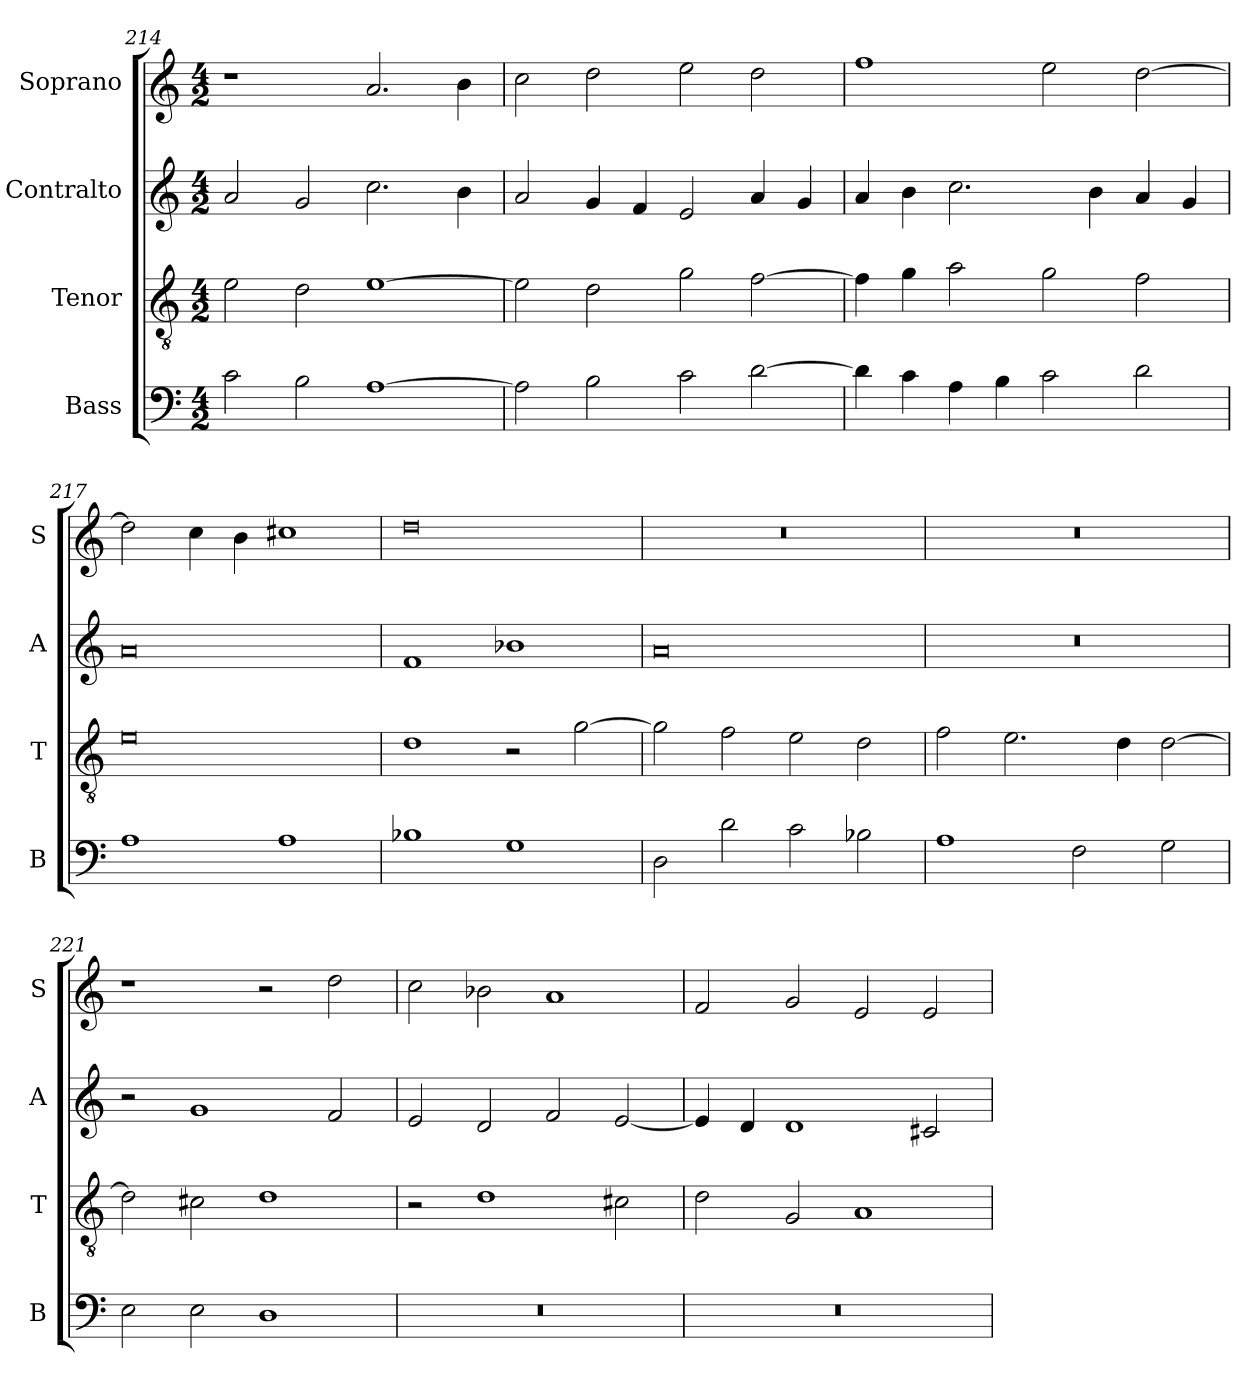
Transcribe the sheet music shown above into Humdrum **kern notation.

**kern	**kern	**kern	**kern
*part4	*part3	*part2	*part1
*staff4	*staff3	*staff2	*staff1
*I"Bass	*I"Tenor	*I"Contralto	*I"Soprano
*I'B	*I'T	*I'A	*I'S
*clefF4	*clefGv2	*clefG2	*clefG2
*k[]	*k[]	*k[]	*k[]
*G:mix	*G:mix	*G:mix	*G:mix
*M4/2	*M4/2	*M4/2	*M4/2
=214	=214	=214	=214
2c	2e	2a	1r
2B	2d	2g	.
[1A	[1e	2.cc	2.a
.	.	4b	4b
=215	=215	=215	=215
2A]	2e]	2a	2cc
2B	2d	4g	2dd
.	.	4f	.
2c	2g	2e	2ee
[2d	[2f	4a	2dd
.	.	4g	.
=216	=216	=216	=216
4d]	4f]	4a	1ff
4c	4g	4b	.
4A	2a	2.cc	.
4B	.	.	.
2c	2g	.	2ee
.	.	4b	.
2d	2f	4a	[2dd
.	.	4g	.
=217	=217	=217	=217
1A	0e	0a	2dd]
.	.	.	4cc
.	.	.	4b
1A	.	.	1cc#X
=218	=218	=218	=218
1B-X	1d	1f	0dd
1G	2r	1b-X	.
.	[2g	.	.
=219	=219	=219	=219
2D	2g]	0a	0r
2d	2f	.	.
2c	2e	.	.
2B-X	2d	.	.
=220	=220	=220	=220
1A	2f	0r	0r
.	2.e	.	.
2F	.	.	.
.	4d	.	.
2G	[2d	.	.
=221	=221	=221	=221
2E	2d]	2r	1r
2E	2c#X	1g	.
1D	1d	.	2r
.	.	2f	2dd
=222	=222	=222	=222
0r	2r	2e	2cc
.	1d	2d	2b-X
.	.	2f	1a
.	2c#X	[2e	.
=223	=223	=223	=223
0r	2d	4e]	2f
.	.	4d	.
.	2G	1d	2g
.	1A	.	2e
.	.	2c#X	2e
=	=	=	=
*-	*-	*-	*-
